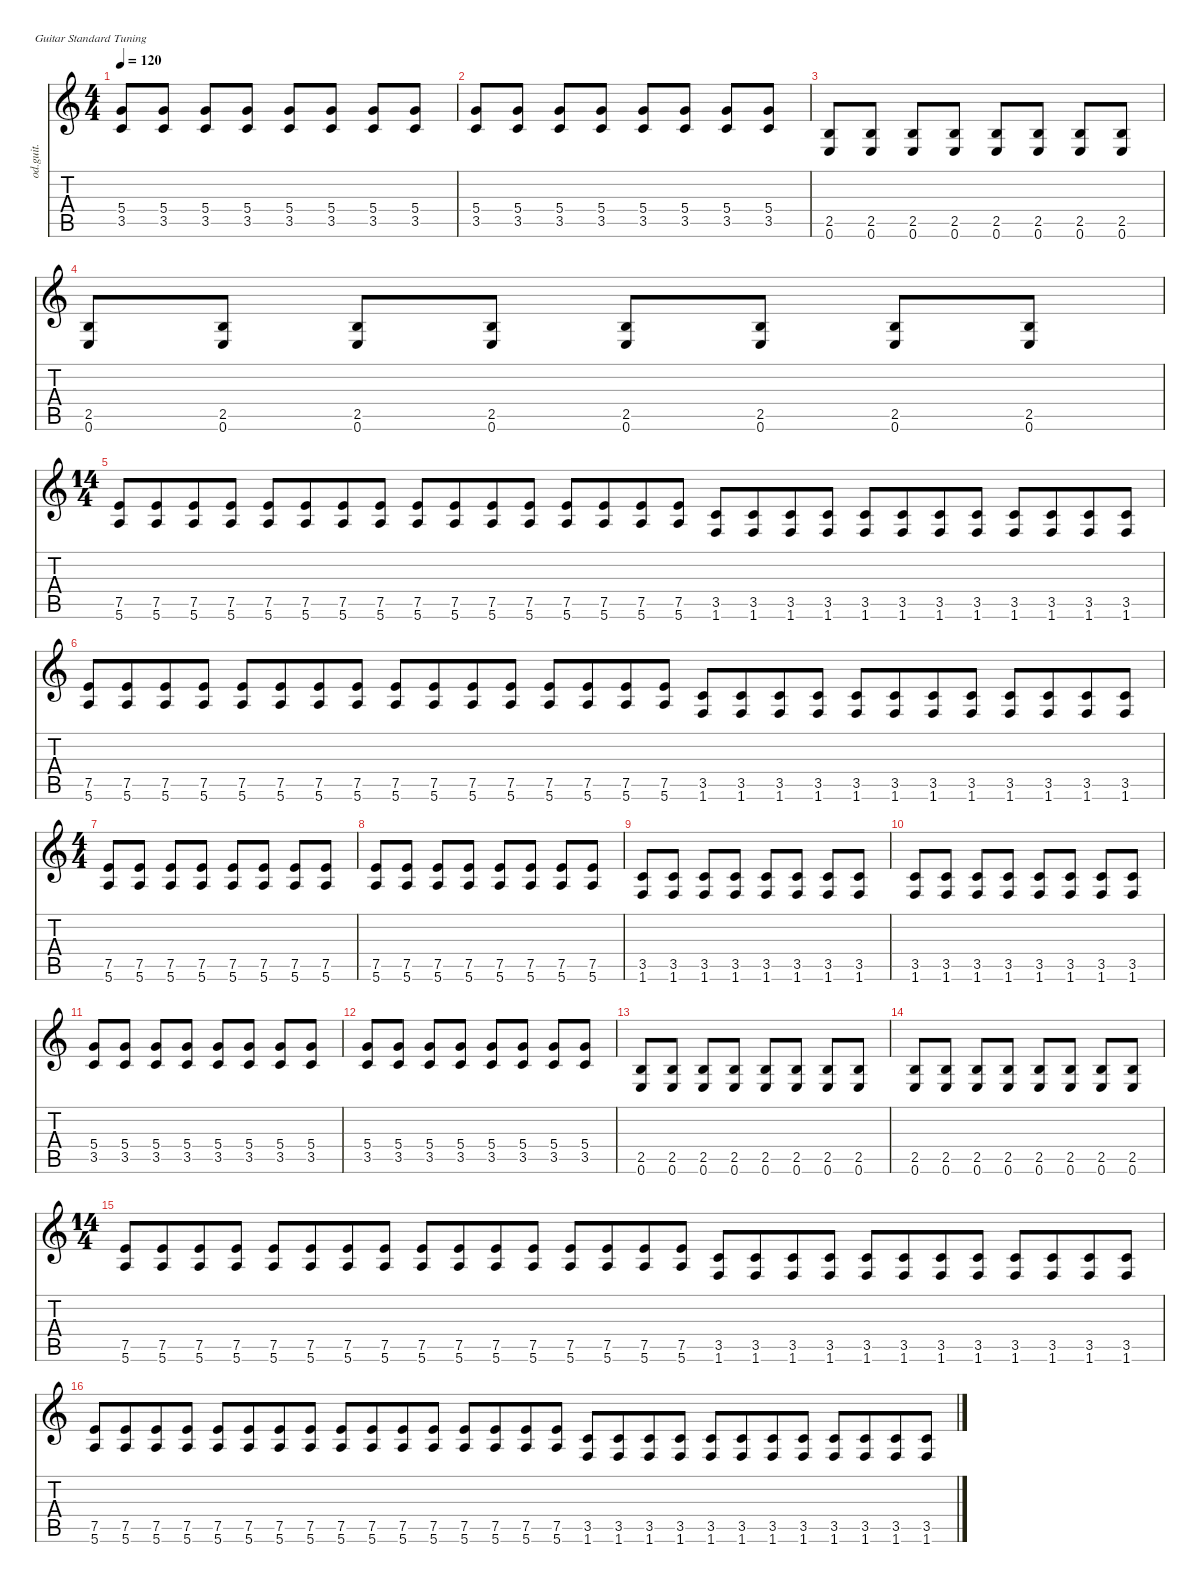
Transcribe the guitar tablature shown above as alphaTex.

\defaultSystemsLayout 4
\hideDynamics
\bracketExtendMode nobrackets
\otherSystemsTrackNameOrientation horizontal
\track ("Overdriven Guitar" "od.guit.") {instrument overdrivenguitar}
\staff {score tabs}
\tuning (E4 B3 G3 D3 A2 E2)
\ts (4 4)
\tempo 120
\clef g2
\ks c
(3.5 5.4).8{dy mf beam Up} (3.5 5.4).8{beam Up} (3.5 5.4).8{beam Up} (3.5 5.4).8{beam Up} (3.5 5.4).8{beam Up} (3.5 5.4).8{beam Up} (3.5 5.4).8{beam Up} (3.5 5.4).8{beam Up} |
(3.5 5.4).8{beam Up} (3.5 5.4).8{beam Up} (3.5 5.4).8{beam Up} (3.5 5.4).8{beam Up} (3.5 5.4).8{beam Up} (3.5 5.4).8{beam Up} (3.5 5.4).8{beam Up} (3.5 5.4).8{beam Up} |
(2.5 0.6).8{beam Up} (2.5 0.6).8{beam Up} (2.5 0.6).8{beam Up} (2.5 0.6).8{beam Up} (2.5 0.6).8{beam Up} (2.5 0.6).8{beam Up} (2.5 0.6).8{beam Up} (2.5 0.6).8{beam Up} |
(2.5 0.6).8{beam Up} (2.5 0.6).8{beam Up} (2.5 0.6).8{beam Up} (2.5 0.6).8{beam Up} (2.5 0.6).8{beam Up} (2.5 0.6).8{beam Up} (2.5 0.6).8{beam Up} (2.5 0.6).8{beam Up} |
\ts (14 4)
\beaming (8 4 4 4 4 4 4 4)
(7.5 5.6).8{beam Up} (7.5 5.6).8{beam Up} (7.5 5.6).8{beam Up} (7.5 5.6).8{beam Up} (7.5 5.6).8{beam Up} (7.5 5.6).8{beam Up} (7.5 5.6).8{beam Up} (7.5 5.6).8{beam Up} (7.5 5.6).8{beam Up} (7.5 5.6).8{beam Up} (7.5 5.6).8{beam Up} (7.5 5.6).8{beam Up} (7.5 5.6).8{beam Up} (7.5 5.6).8{beam Up} (7.5 5.6).8{beam Up} (7.5 5.6).8{beam Up} (1.6 3.5).8{beam Up} (1.6 3.5).8{beam Up} (1.6 3.5).8{beam Up} (1.6 3.5).8{beam Up} (1.6 3.5).8{beam Up} (1.6 3.5).8{beam Up} (1.6 3.5).8{beam Up} (1.6 3.5).8{beam Up} (1.6 3.5).8{beam Up} (1.6 3.5).8{beam Up} (1.6 3.5).8{beam Up} (1.6 3.5).8{beam Up} |
(7.5 5.6).8{beam Up} (7.5 5.6).8{beam Up} (7.5 5.6).8{beam Up} (7.5 5.6).8{beam Up} (7.5 5.6).8{beam Up} (7.5 5.6).8{beam Up} (7.5 5.6).8{beam Up} (7.5 5.6).8{beam Up} (7.5 5.6).8{beam Up} (7.5 5.6).8{beam Up} (7.5 5.6).8{beam Up} (7.5 5.6).8{beam Up} (7.5 5.6).8{beam Up} (7.5 5.6).8{beam Up} (7.5 5.6).8{beam Up} (7.5 5.6).8{beam Up} (1.6 3.5).8{beam Up} (1.6 3.5).8{beam Up} (1.6 3.5).8{beam Up} (1.6 3.5).8{beam Up} (1.6 3.5).8{beam Up} (1.6 3.5).8{beam Up} (1.6 3.5).8{beam Up} (1.6 3.5).8{beam Up} (1.6 3.5).8{beam Up} (1.6 3.5).8{beam Up} (1.6 3.5).8{beam Up} (1.6 3.5).8{beam Up} |
\ts (4 4)
\beaming (8 2 2 2 2)
(7.5 5.6).8{beam Up} (7.5 5.6).8{beam Up} (7.5 5.6).8{beam Up} (7.5 5.6).8{beam Up} (7.5 5.6).8{beam Up} (7.5 5.6).8{beam Up} (7.5 5.6).8{beam Up} (7.5 5.6).8{beam Up} |
(7.5 5.6).8{beam Up} (7.5 5.6).8{beam Up} (7.5 5.6).8{beam Up} (7.5 5.6).8{beam Up} (7.5 5.6).8{beam Up} (7.5 5.6).8{beam Up} (7.5 5.6).8{beam Up} (7.5 5.6).8{beam Up} |
(1.6 3.5).8{beam Up} (1.6 3.5).8{beam Up} (1.6 3.5).8{beam Up} (1.6 3.5).8{beam Up} (1.6 3.5).8{beam Up} (1.6 3.5).8{beam Up} (1.6 3.5).8{beam Up} (1.6 3.5).8{beam Up} |
(1.6 3.5).8{beam Up} (1.6 3.5).8{beam Up} (1.6 3.5).8{beam Up} (1.6 3.5).8{beam Up} (1.6 3.5).8{beam Up} (1.6 3.5).8{beam Up} (1.6 3.5).8{beam Up} (1.6 3.5).8{beam Up} |
(3.5 5.4).8{beam Up} (3.5 5.4).8{beam Up} (3.5 5.4).8{beam Up} (3.5 5.4).8{beam Up} (3.5 5.4).8{beam Up} (3.5 5.4).8{beam Up} (3.5 5.4).8{beam Up} (3.5 5.4).8{beam Up} |
(3.5 5.4).8{beam Up} (3.5 5.4).8{beam Up} (3.5 5.4).8{beam Up} (3.5 5.4).8{beam Up} (3.5 5.4).8{beam Up} (3.5 5.4).8{beam Up} (3.5 5.4).8{beam Up} (3.5 5.4).8{beam Up} |
(2.5 0.6).8{beam Up} (2.5 0.6).8{beam Up} (2.5 0.6).8{beam Up} (2.5 0.6).8{beam Up} (2.5 0.6).8{beam Up} (2.5 0.6).8{beam Up} (2.5 0.6).8{beam Up} (2.5 0.6).8{beam Up} |
(2.5 0.6).8{beam Up} (2.5 0.6).8{beam Up} (2.5 0.6).8{beam Up} (2.5 0.6).8{beam Up} (2.5 0.6).8{beam Up} (2.5 0.6).8{beam Up} (2.5 0.6).8{beam Up} (2.5 0.6).8{beam Up} |
\ts (14 4)
\beaming (8 4 4 4 4 4 4 4)
(7.5 5.6).8{beam Up} (7.5 5.6).8{beam Up} (7.5 5.6).8{beam Up} (7.5 5.6).8{beam Up} (7.5 5.6).8{beam Up} (7.5 5.6).8{beam Up} (7.5 5.6).8{beam Up} (7.5 5.6).8{beam Up} (7.5 5.6).8{beam Up} (7.5 5.6).8{beam Up} (7.5 5.6).8{beam Up} (7.5 5.6).8{beam Up} (7.5 5.6).8{beam Up} (7.5 5.6).8{beam Up} (7.5 5.6).8{beam Up} (7.5 5.6).8{beam Up} (1.6 3.5).8{beam Up} (1.6 3.5).8{beam Up} (1.6 3.5).8{beam Up} (1.6 3.5).8{beam Up} (1.6 3.5).8{beam Up} (1.6 3.5).8{beam Up} (1.6 3.5).8{beam Up} (1.6 3.5).8{beam Up} (1.6 3.5).8{beam Up} (1.6 3.5).8{beam Up} (1.6 3.5).8{beam Up} (1.6 3.5).8{beam Up} |
(7.5 5.6).8{beam Up} (7.5 5.6).8{beam Up} (7.5 5.6).8{beam Up} (7.5 5.6).8{beam Up} (7.5 5.6).8{beam Up} (7.5 5.6).8{beam Up} (7.5 5.6).8{beam Up} (7.5 5.6).8{beam Up} (7.5 5.6).8{beam Up} (7.5 5.6).8{beam Up} (7.5 5.6).8{beam Up} (7.5 5.6).8{beam Up} (7.5 5.6).8{beam Up} (7.5 5.6).8{beam Up} (7.5 5.6).8{beam Up} (7.5 5.6).8{beam Up} (1.6 3.5).8{beam Up} (1.6 3.5).8{beam Up} (1.6 3.5).8{beam Up} (1.6 3.5).8{beam Up} (1.6 3.5).8{beam Up} (1.6 3.5).8{beam Up} (1.6 3.5).8{beam Up} (1.6 3.5).8{beam Up} (1.6 3.5).8{beam Up} (1.6 3.5).8{beam Up} (1.6 3.5).8{beam Up} (1.6 3.5).8{beam Up}
